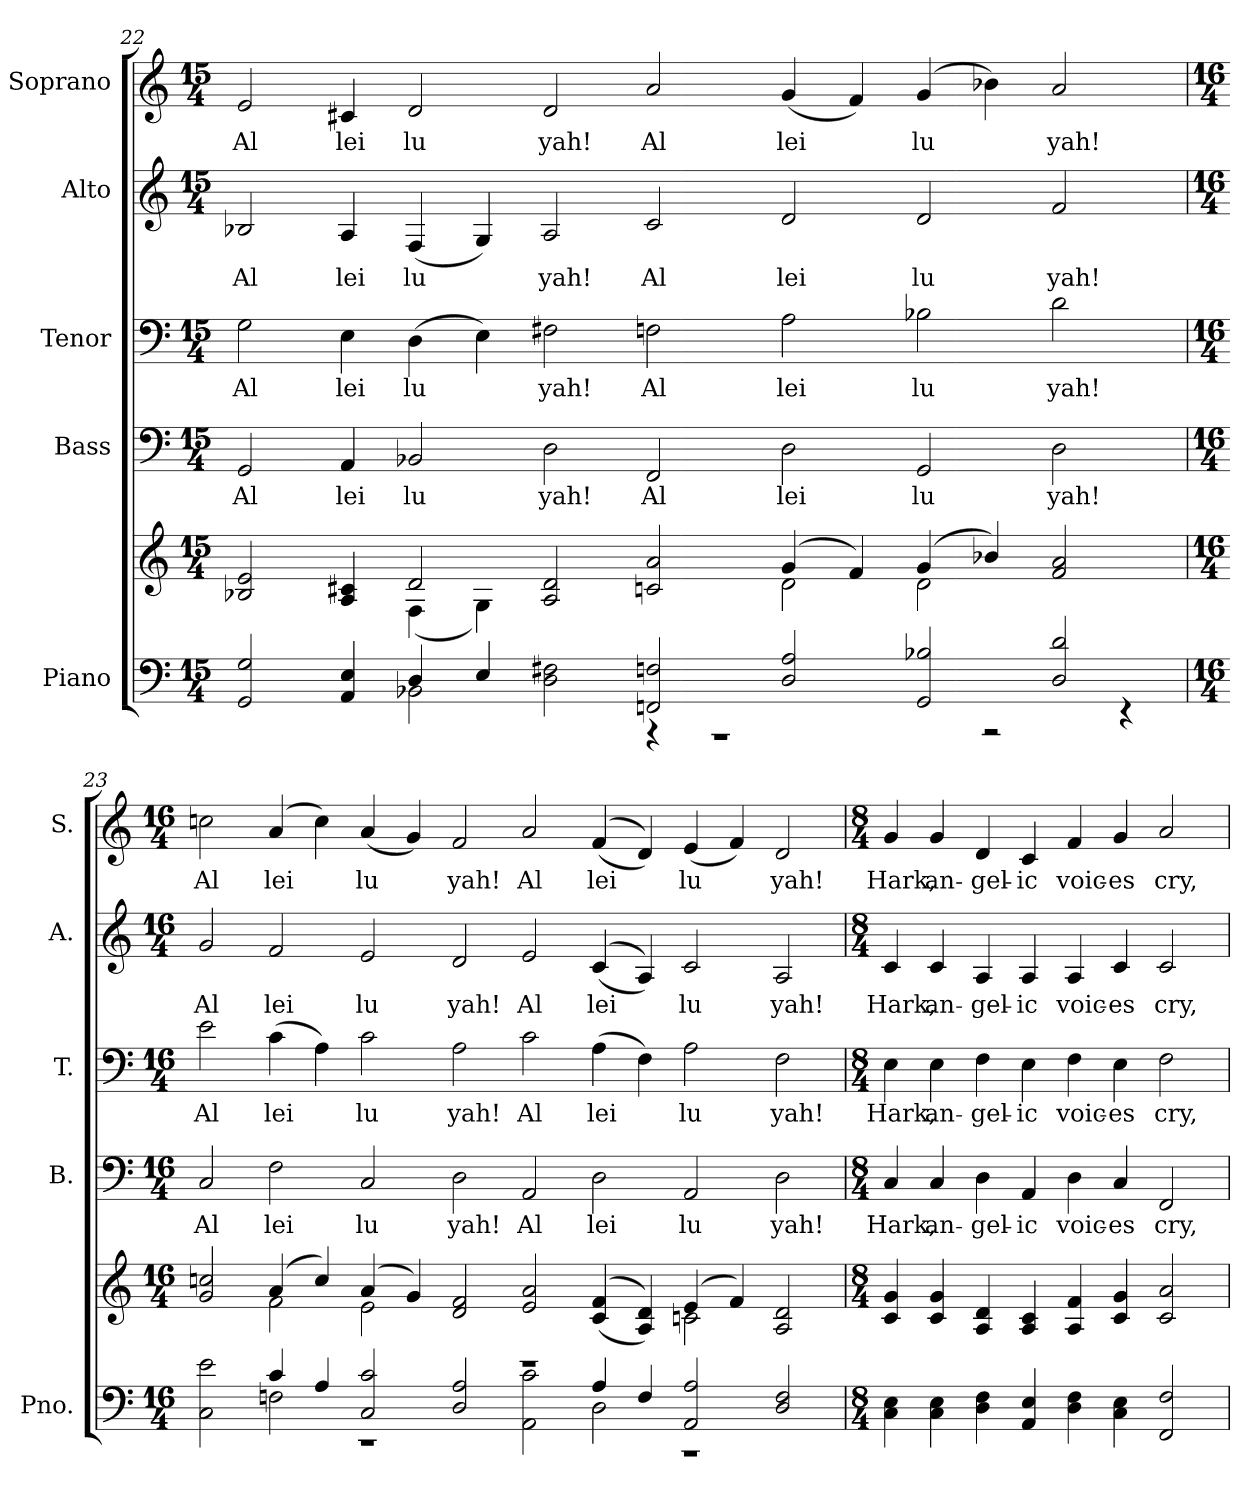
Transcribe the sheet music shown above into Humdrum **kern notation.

**kern	**kern	**kern	**text	**kern	**text	**kern	**text	**kern	**text
*part5	*part5	*part4	*part4	*part3	*part3	*part2	*part2	*part1	*part1
*staff6	*staff5	*staff4	*staff4	*staff3	*staff3	*staff2	*staff2	*staff1	*staff1
*I"Piano	*	*I"Bass	*	*I"Tenor	*	*I"Alto	*	*I"Soprano	*
*I'Pno.	*	*I'B.	*	*I'T.	*	*I'A.	*	*I'S.	*
!!LO:PB:g=z
*clefF4	*clefG2	*clefF4	*	*clefF4	*	*clefG2	*	*clefG2	*
*k[]	*k[]	*k[]	*	*k[]	*	*k[]	*	*k[]	*
*C:	*C:	*C:	*	*C:	*	*C:	*	*C:	*
*M15/4	*M15/4	*M15/4	*	*M15/4	*	*M15/4	*	*M15/4	*
=22	=22	=22	=22	=22	=22	=22	=22	=22	=22
*^	*^	*	*	*	*	*	*	*	*
!	!	!	!	!	!LO:LY:b:color=#000000	!	!	!	!	!	!
!	!	!	!	!	!	!	!LO:LY:b:color=#000000	!	!	!	!
!	!	!	!	!	!	!	!	!	!LO:LY:b:color=#000000	!	!
!	!	!	!	!	!	!	!	!	!	!	!LO:LY:b:color=#000000
2GGi/ 2Gi	2.ryy	2B-Xi/ 2ei	2.ryy	2GGi/	Al	2Gi\	Al	2B-Xi/	Al	2ei/	Al
!	!	!	!	!	!LO:LY:b:color=#000000	!	!	!	!	!	!
!	!	!	!	!	!	!	!LO:LY:b:color=#000000	!	!	!	!
!	!	!	!	!	!	!	!	!	!LO:LY:b:color=#000000	!	!
!	!	!	!	!	!	!	!	!	!	!	!LO:LY:b:color=#000000
4AAi/ 4Ei	.	4Ai/ 4c#Xi	.	4AAi/	lei	4Ei\	lei	4Ai/	lei	4c#Xi/	lei
!	!	!	!	!	!LO:LY:b:color=#000000	!	!	!	!	!	!
!	!	!	!	!	!	!	!LO:LY:b:color=#000000	!	!	!	!
!	!	!	!	!	!	!	!	!	!LO:LY:b:color=#000000	!	!
!	!	!	!	!	!	!	!	!	!	!	!LO:LY:b:color=#000000
4Di/	2BB-Xi\	2di/	(4Fi\	2BB-Xi/	lu	(4Di\	lu	(4Fi/	lu	2di/	lu
4Ei/	.	.	4Gi\)	.	.	4Ei\)	.	4Gi/)	.	.	.
!	!	!	!	!	!LO:LY:b:color=#000000	!	!	!	!	!	!
!	!	!	!	!	!	!	!LO:LY:b:color=#000000	!	!	!	!
!	!	!	!	!	!	!	!	!	!LO:LY:b:color=#000000	!	!
!	!	!	!	!	!	!	!	!	!	!	!LO:LY:b:color=#000000
2Di\ 2F#Xi	2ryy	2Ai/ 2di	2ryy	2Di\	yah!	2F#Xi\	yah!	2Ai/	yah!	2di/	yah!
!	!	!	!	!	!LO:LY:b:color=#000000	!	!	!	!	!	!
!	!	!	!	!	!	!	!LO:LY:b:color=#000000	!	!	!	!
!	!	!	!	!	!	!	!	!	!LO:LY:b:color=#000000	!	!
!	!	!	!	!	!	!	!	!	!	!	!LO:LY:b:color=#000000
2FFni/ 2Fni	4r	2cni/ 2ai	2ryy	2FFi/	Al	2Fni\	Al	2ci/	Al	2ai/	Al
.	1r	.	.	.	.	.	.	.	.	.	.
!	!	!	!	!	!LO:LY:b:color=#000000	!	!	!	!	!	!
!	!	!	!	!	!	!	!LO:LY:b:color=#000000	!	!	!	!
!	!	!	!	!	!	!	!	!	!LO:LY:b:color=#000000	!	!
!	!	!	!	!	!	!	!	!	!	!	!LO:LY:b:color=#000000
2Di/ 2Ai	.	(4gi/	2di\	2Di\	lei	2Ai\	lei	2di/	lei	(4gi/	lei
.	.	4fi/)	.	.	.	.	.	.	.	4fi/)	.
!	!	!	!	!	!LO:LY:b:color=#000000	!	!	!	!	!	!
!	!	!	!	!	!	!	!LO:LY:b:color=#000000	!	!	!	!
!	!	!	!	!	!	!	!	!	!LO:LY:b:color=#000000	!	!
!	!	!	!	!	!	!	!	!	!	!	!LO:LY:b:color=#000000
2GGi/ 2B-Xi	.	(4gi/	2di\	2GGi/	lu	2B-Xi\	lu	2di/	lu	(4gi/	lu
.	2r	4b-Xi/)	.	.	.	.	.	.	.	4b-Xi\)	.
!	!	!	!	!	!LO:LY:b:color=#000000	!	!	!	!	!	!
!	!	!	!	!	!	!	!LO:LY:b:color=#000000	!	!	!	!
!	!	!	!	!	!	!	!	!	!LO:LY:b:color=#000000	!	!
!	!	!	!	!	!	!	!	!	!	!	!LO:LY:b:color=#000000
2Di/ 2di	.	2fi/ 2ai	2ryy	2Di\	yah!	2di\	yah!	2fi/	yah!	2ai/	yah!
.	4r	.	.	.	.	.	.	.	.	.	.
!!LO:PB:g=z
=23	=23	=23	=23	=23	=23	=23	=23	=23	=23	=23	=23
*M16/4	*	*M16/4	*	*M16/4	*	*M16/4	*	*M16/4	*	*M16/4	*
!	!	!	!	!	!LO:LY:b:color=#000000	!	!	!	!	!	!
!	!	!	!	!	!	!	!LO:LY:b:color=#000000	!	!	!	!
!	!	!	!	!	!	!	!	!	!LO:LY:b:color=#000000	!	!
!	!	!	!	!	!	!	!	!	!	!	!LO:LY:b:color=#000000
2Ci\ 2ei	2ryy	2gi/ 2ccni	2ryy	2Ci/	Al	2ei\	Al	2gi/	Al	2ccni\	Al
!	!	!	!	!	!LO:LY:b:color=#000000	!	!	!	!	!	!
!	!	!	!	!	!	!	!LO:LY:b:color=#000000	!	!	!	!
!	!	!	!	!	!	!	!	!	!LO:LY:b:color=#000000	!	!
!	!	!	!	!	!	!	!	!	!	!	!LO:LY:b:color=#000000
4ci/	2Fni\	(4ai/	2fi\	2Fi\	lei	(4ci\	lei	2fi/	lei	(4ai/	lei
4Ai/	.	4cci/)	.	.	.	4Ai\)	.	.	.	4cci\)	.
!	!	!	!	!	!LO:LY:b:color=#000000	!	!	!	!	!	!
!	!	!	!	!	!	!	!LO:LY:b:color=#000000	!	!	!	!
!	!	!	!	!	!	!	!	!	!LO:LY:b:color=#000000	!	!
!	!	!	!	!	!	!	!	!	!	!	!LO:LY:b:color=#000000
2Ci/ 2ci	1r	(4ai/	2ei\	2Ci/	lu	2ci\	lu	2ei/	lu	(4ai/	lu
.	.	4gi/)	.	.	.	.	.	.	.	4gi/)	.
!	!	!	!	!	!LO:LY:b:color=#000000	!	!	!	!	!	!
!	!	!	!	!	!	!	!LO:LY:b:color=#000000	!	!	!	!
!	!	!	!	!	!	!	!	!	!LO:LY:b:color=#000000	!	!
!	!	!	!	!	!	!	!	!	!	!	!LO:LY:b:color=#000000
2Di/ 2Ai	.	2di/ 2fi	2ryy	2Di\	yah!	2Ai\	yah!	2di/	yah!	2fi/	yah!
!	!	!	!	!	!LO:LY:b:color=#000000	!	!	!	!	!	!
!	!	!	!	!	!	!	!LO:LY:b:color=#000000	!	!	!	!
!	!	!	!	!	!	!	!	!	!LO:LY:b:color=#000000	!	!
!	!	!	!	!	!	!	!	!	!	!	!LO:LY:b:color=#000000
2AAi\ 2ci	2ryy	2ei/ 2ai	1r	2AAi/	Al	2ci\	Al	2ei/	Al	2ai/	Al
!	!	!	!	!	!LO:LY:b:color=#000000	!	!	!	!	!	!
!	!	!	!	!	!	!	!LO:LY:b:color=#000000	!	!	!	!
!	!	!	!	!	!	!	!	!	!LO:LY:b:color=#000000	!	!
!	!	!	!	!	!	!	!	!	!	!	!LO:LY:b:color=#000000
4Ai/	2Di\	((4ci/ 4fi	.	2Di\	lei	(4Ai\	lei	((4ci/	lei	((4fi/	lei
4Fi/	.	4Ai/ 4di))	.	.	.	4Fi\)	.	4Ai/))	.	4di/))	.
!	!	!	!	!	!LO:LY:b:color=#000000	!	!	!	!	!	!
!	!	!	!	!	!	!	!LO:LY:b:color=#000000	!	!	!	!
!	!	!	!	!	!	!	!	!	!LO:LY:b:color=#000000	!	!
!	!	!	!	!	!	!	!	!	!	!	!LO:LY:b:color=#000000
2AAi/ 2Ai	1r	(4ei/	2cni\	2AAi/	lu	2Ai\	lu	2ci/	lu	(4ei/	lu
.	.	4fi/)	.	.	.	.	.	.	.	4fi/)	.
!	!	!	!	!	!LO:LY:b:color=#000000	!	!	!	!	!	!
!	!	!	!	!	!	!	!LO:LY:b:color=#000000	!	!	!	!
!	!	!	!	!	!	!	!	!	!LO:LY:b:color=#000000	!	!
!	!	!	!	!	!	!	!	!	!	!	!LO:LY:b:color=#000000
2Di/ 2Fi	.	2Ai/ 2di	2ryy	2Di\	yah!	2Fi\	yah!	2Ai/	yah!	2di/	yah!
*v	*v	*	*	*	*	*	*	*	*	*	*
*	*v	*v	*	*	*	*	*	*	*	*
!!LO:PB:g=z
=24	=24	=24	=24	=24	=24	=24	=24	=24	=24
*M8/4	*M8/4	*M8/4	*	*M8/4	*	*M8/4	*	*M8/4	*
*	*^	*	*	*	*	*	*	*	*
!	!	!	!	!LO:LY:b:color=#000000	!	!	!	!	!	!
*	*v	*v	*	*	*	*	*	*	*	*
*	*^	*	*	*	*	*	*	*	*
!	!	!	!	!	!	!LO:LY:b:color=#000000	!	!	!	!
*	*v	*v	*	*	*	*	*	*	*	*
*	*^	*	*	*	*	*	*	*	*
!	!	!	!	!	!	!	!	!LO:LY:b:color=#000000	!	!
*	*v	*v	*	*	*	*	*	*	*	*
*	*^	*	*	*	*	*	*	*	*
!	!	!	!	!	!	!	!	!	!	!LO:LY:b:color=#000000
*	*v	*v	*	*	*	*	*	*	*	*
4Ci\ 4Ei	4ci/ 4gi	4Ci/	Hark,	4Ei\	Hark,	4ci/	Hark,	4gi/	Hark,
!	!	!	!LO:LY:b:color=#000000	!	!	!	!	!	!
!	!	!	!	!	!LO:LY:b:color=#000000	!	!	!	!
!	!	!	!	!	!	!	!LO:LY:b:color=#000000	!	!
!	!	!	!	!	!	!	!	!	!LO:LY:b:color=#000000
4Ci\ 4Ei	4ci/ 4gi	4Ci/	an-	4Ei\	an-	4ci/	an-	4gi/	an-
!	!	!	!LO:LY:b:color=#000000	!	!	!	!	!	!
!	!	!	!	!	!LO:LY:b:color=#000000	!	!	!	!
!	!	!	!	!	!	!	!LO:LY:b:color=#000000	!	!
!	!	!	!	!	!	!	!	!	!LO:LY:b:color=#000000
4Di\ 4Fi	4Ai/ 4di	4Di\	-gel-	4Fi\	-gel-	4Ai/	-gel-	4di/	-gel-
!	!	!	!LO:LY:b:color=#000000	!	!	!	!	!	!
!	!	!	!	!	!LO:LY:b:color=#000000	!	!	!	!
!	!	!	!	!	!	!	!LO:LY:b:color=#000000	!	!
!	!	!	!	!	!	!	!	!	!LO:LY:b:color=#000000
4AAi/ 4Ei	4Ai/ 4ci	4AAi/	-ic	4Ei\	-ic	4Ai/	-ic	4ci/	-ic
!	!	!	!LO:LY:b:color=#000000	!	!	!	!	!	!
!	!	!	!	!	!LO:LY:b:color=#000000	!	!	!	!
!	!	!	!	!	!	!	!LO:LY:b:color=#000000	!	!
!	!	!	!	!	!	!	!	!	!LO:LY:b:color=#000000
4Di\ 4Fi	4Ai/ 4fi	4Di\	voic-	4Fi\	voic-	4Ai/	voic-	4fi/	voic-
!	!	!	!LO:LY:b:color=#000000	!	!	!	!	!	!
!	!	!	!	!	!LO:LY:b:color=#000000	!	!	!	!
!	!	!	!	!	!	!	!LO:LY:b:color=#000000	!	!
!	!	!	!	!	!	!	!	!	!LO:LY:b:color=#000000
4Ci\ 4Ei	4ci/ 4gi	4Ci/	-es	4Ei\	-es	4ci/	-es	4gi/	-es
!	!	!	!LO:LY:b:color=#000000	!	!	!	!	!	!
!	!	!	!	!	!LO:LY:b:color=#000000	!	!	!	!
!	!	!	!	!	!	!	!LO:LY:b:color=#000000	!	!
!	!	!	!	!	!	!	!	!	!LO:LY:b:color=#000000
2FFi/ 2Fi	2ci/ 2ai	2FFi/	cry,	2Fi\	cry,	2ci/	cry,	2ai/	cry,
=	=	=	=	=	=	=	=	=	=
*-	*-	*-	*-	*-	*-	*-	*-	*-	*-
